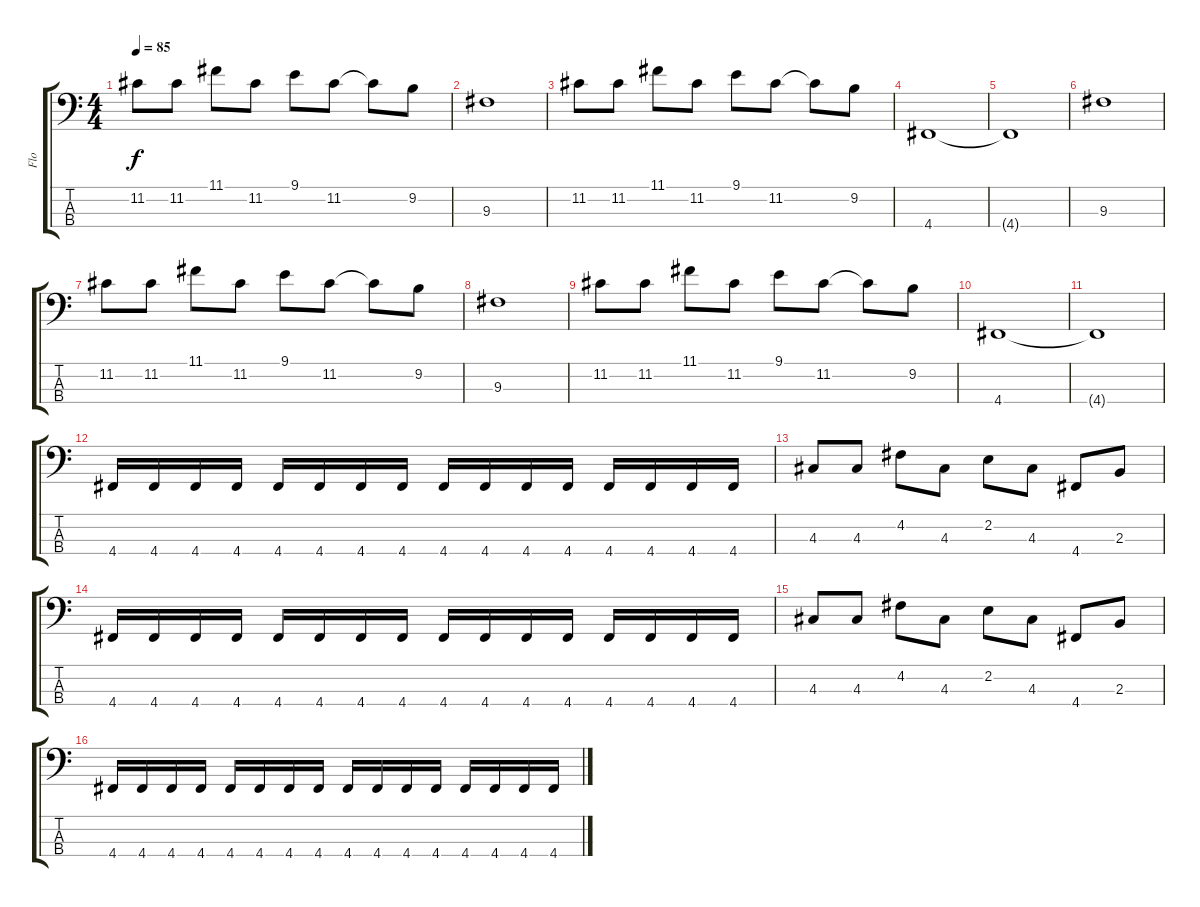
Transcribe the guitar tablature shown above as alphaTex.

\track ("Flo" "Flo") {instrument electricbasspick}
\staff {score tabs}
\tuning (G2 D2 A1 D1) {hide}
\ts (4 4)
\tempo 85
\clef f4
\ks c
11.2.8{dy f} 11.2.8 11.1.8 11.2.8 9.1.8 11.2.8 11.2{t}.8 9.2.8 |
9.3.1 |
11.2.8 11.2.8 11.1.8 11.2.8 9.1.8 11.2.8 11.2{t}.8 9.2.8 |
4.4.1 |
4.4{t}.1 |
9.3.1 |
11.2.8 11.2.8 11.1.8 11.2.8 9.1.8 11.2.8 11.2{t}.8 9.2.8 |
9.3.1 |
11.2.8 11.2.8 11.1.8 11.2.8 9.1.8 11.2.8 11.2{t}.8 9.2.8 |
4.4.1 |
4.4{t}.1 |
4.4.16 4.4.16 4.4.16 4.4.16 4.4.16 4.4.16 4.4.16 4.4.16 4.4.16 4.4.16 4.4.16 4.4.16 4.4.16 4.4.16 4.4.16 4.4.16 |
4.3.8 4.3.8 4.2.8 4.3.8 2.2.8 4.3.8 4.4.8 2.3.8 |
4.4.16 4.4.16 4.4.16 4.4.16 4.4.16 4.4.16 4.4.16 4.4.16 4.4.16 4.4.16 4.4.16 4.4.16 4.4.16 4.4.16 4.4.16 4.4.16 |
4.3.8 4.3.8 4.2.8 4.3.8 2.2.8 4.3.8 4.4.8 2.3.8 |
4.4.16 4.4.16 4.4.16 4.4.16 4.4.16 4.4.16 4.4.16 4.4.16 4.4.16 4.4.16 4.4.16 4.4.16 4.4.16 4.4.16 4.4.16 4.4.16
